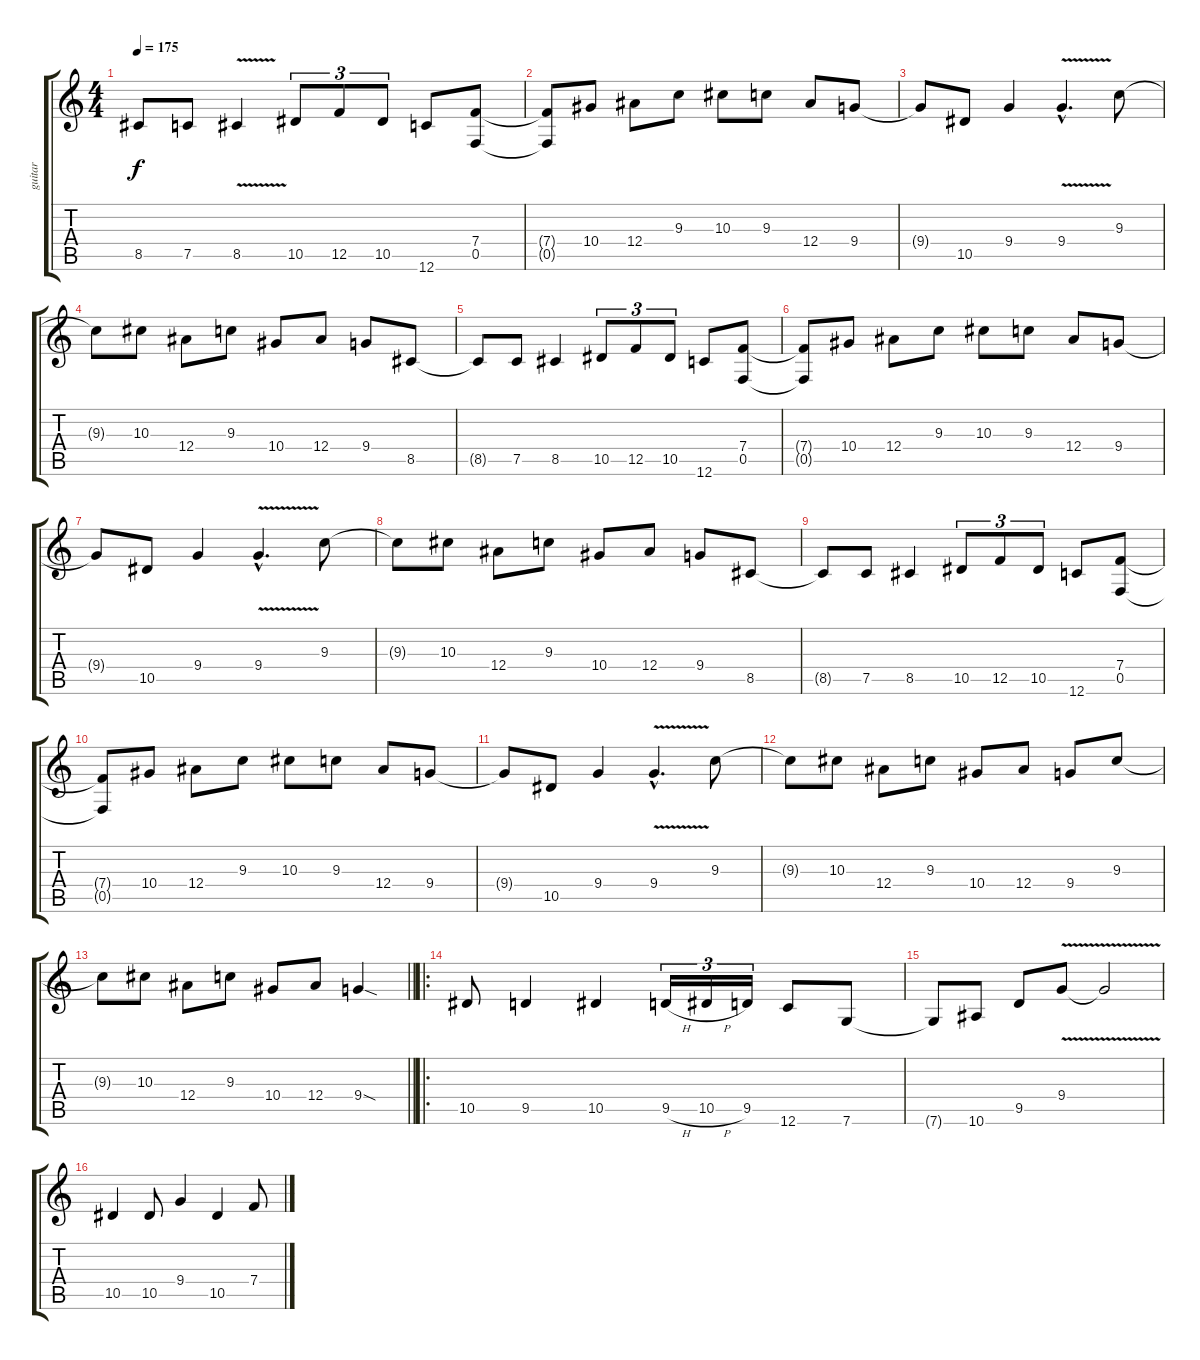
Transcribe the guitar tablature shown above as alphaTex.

\track ("guitar" "guitar") {instrument distortionguitar}
\staff {score tabs}
\tuning (C4 G3 Eb3 Bb2 F2 C2) {hide}
\ts (4 4)
\tempo 175
\clef g2
\ks c
8.5{t}.8{dy f} 7.5.8 8.5{v}.4 10.5.8{tu (3 2)} 12.5.8{tu (3 2)} 10.5.8{tu (3 2)} 12.6.8 (7.4 0.5).8 |
(7.4{t} 0.5{t}).8 10.4.8 12.4.8 9.3.8 10.3.8 9.3.8 12.4.8 9.4.8 |
9.4{t}.8 10.5.8 9.4.4 9.4{v hac}.4{d} 9.3.8 |
9.3{t}.8 10.3.8 12.4.8 9.3.8 10.4.8 12.4.8 9.4.8 8.5.8 |
8.5{t}.8 7.5.8 8.5.4 10.5.8{tu (3 2)} 12.5.8{tu (3 2)} 10.5.8{tu (3 2)} 12.6.8 (7.4 0.5).8 |
(7.4{t} 0.5{t}).8 10.4.8 12.4.8 9.3.8 10.3.8 9.3.8 12.4.8 9.4.8 |
9.4{t}.8 10.5.8 9.4.4 9.4{v hac}.4{d} 9.3.8 |
9.3{t}.8 10.3.8 12.4.8 9.3.8 10.4.8 12.4.8 9.4.8 8.5.8 |
8.5{t}.8 7.5.8 8.5.4 10.5.8{tu (3 2)} 12.5.8{tu (3 2)} 10.5.8{tu (3 2)} 12.6.8 (7.4 0.5).8 |
(7.4{t} 0.5{t}).8 10.4.8 12.4.8 9.3.8 10.3.8 9.3.8 12.4.8 9.4.8 |
9.4{t}.8 10.5.8 9.4.4 9.4{v hac}.4{d} 9.3.8 |
9.3{t}.8 10.3.8 12.4.8 9.3.8 10.4.8 12.4.8 9.4.8 9.3.8 |
\barLineRight lightlight
9.3{t}.8 10.3.8 12.4.8 9.3.8 10.4.8 12.4.8 9.4{sod}.4 |
\ro
10.5.8 9.5.4 10.5.4 9.5{h}.16{tu (3 2)} 10.5{h}.16{tu (3 2)} 9.5.16{tu (3 2)} 12.6.8 7.6.8 |
7.6{t}.8 10.6.8 9.5.8 9.4{v}.8 9.4{t}.2 |
10.5.4 10.5.8 9.4.4 10.5.4 7.4.8
